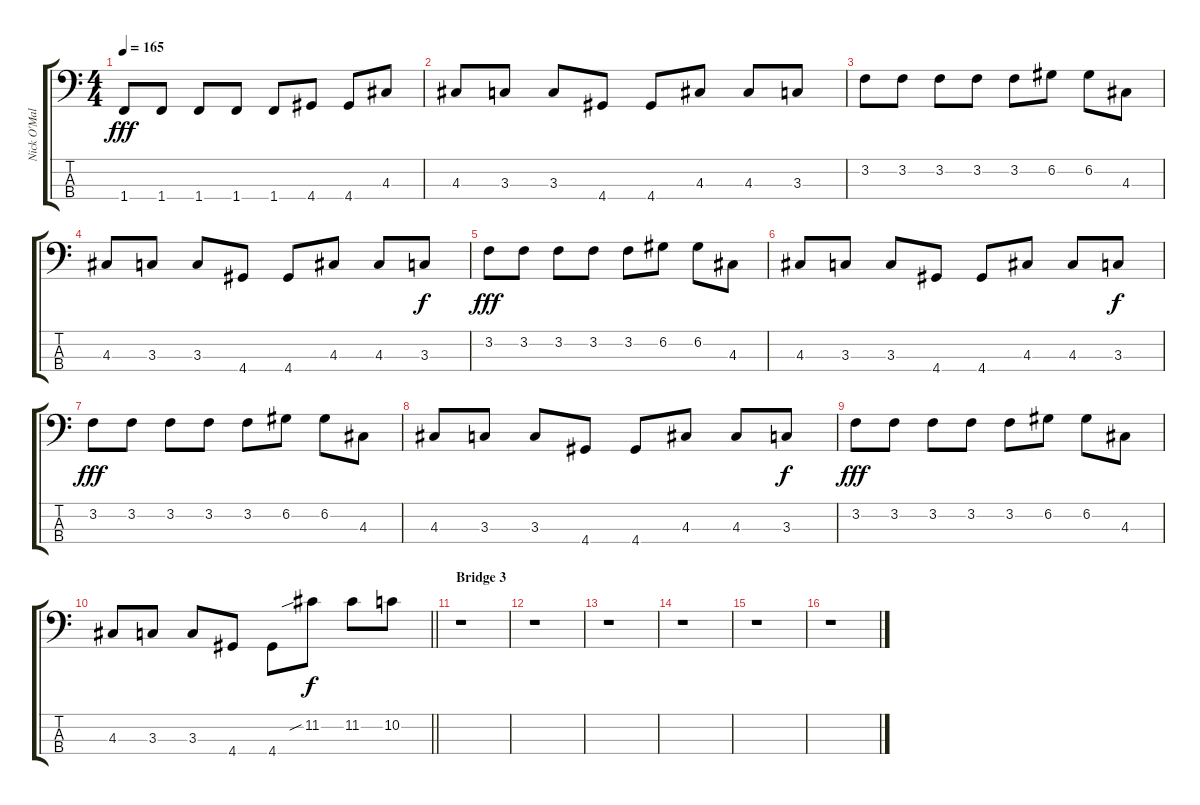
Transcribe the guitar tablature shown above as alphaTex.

\track ("Nick O'Malley (Bass)" "Nick O'Mal") {instrument electricbasspick}
\staff {score tabs}
\tuning (G2 D2 A1 E1) {hide}
\ts (4 4)
\tempo 165
\clef f4
\ks c
1.4.8{dy fff} 1.4.8 1.4.8 1.4.8 1.4.8 4.4.8 4.4.8 4.3.8 |
4.3.8 3.3.8 3.3.8 4.4.8 4.4.8 4.3.8 4.3.8 3.3.8 |
3.2.8 3.2.8 3.2.8 3.2.8 3.2.8 6.2.8 6.2.8 4.3.8 |
4.3.8 3.3.8 3.3.8 4.4.8 4.4.8 4.3.8 4.3.8 3.3.8{dy f} |
3.2.8{dy fff} 3.2.8 3.2.8 3.2.8 3.2.8 6.2.8 6.2.8 4.3.8 |
4.3.8 3.3.8 3.3.8 4.4.8 4.4.8 4.3.8 4.3.8 3.3.8{dy f} |
3.2.8{dy fff} 3.2.8 3.2.8 3.2.8 3.2.8 6.2.8 6.2.8 4.3.8 |
4.3.8 3.3.8 3.3.8 4.4.8 4.4.8 4.3.8 4.3.8 3.3.8{dy f} |
3.2.8{dy fff} 3.2.8 3.2.8 3.2.8 3.2.8 6.2.8 6.2.8 4.3.8 |
\barLineRight lightlight
4.3.8 3.3.8 3.3.8 4.4.8 4.4.8 11.2{sib}.8{dy f} 11.2.8 10.2.8 |
\section ("" "Bridge 3")
r.1 |
r.1 |
r.1 |
r.1 |
r.1 |
r.1
